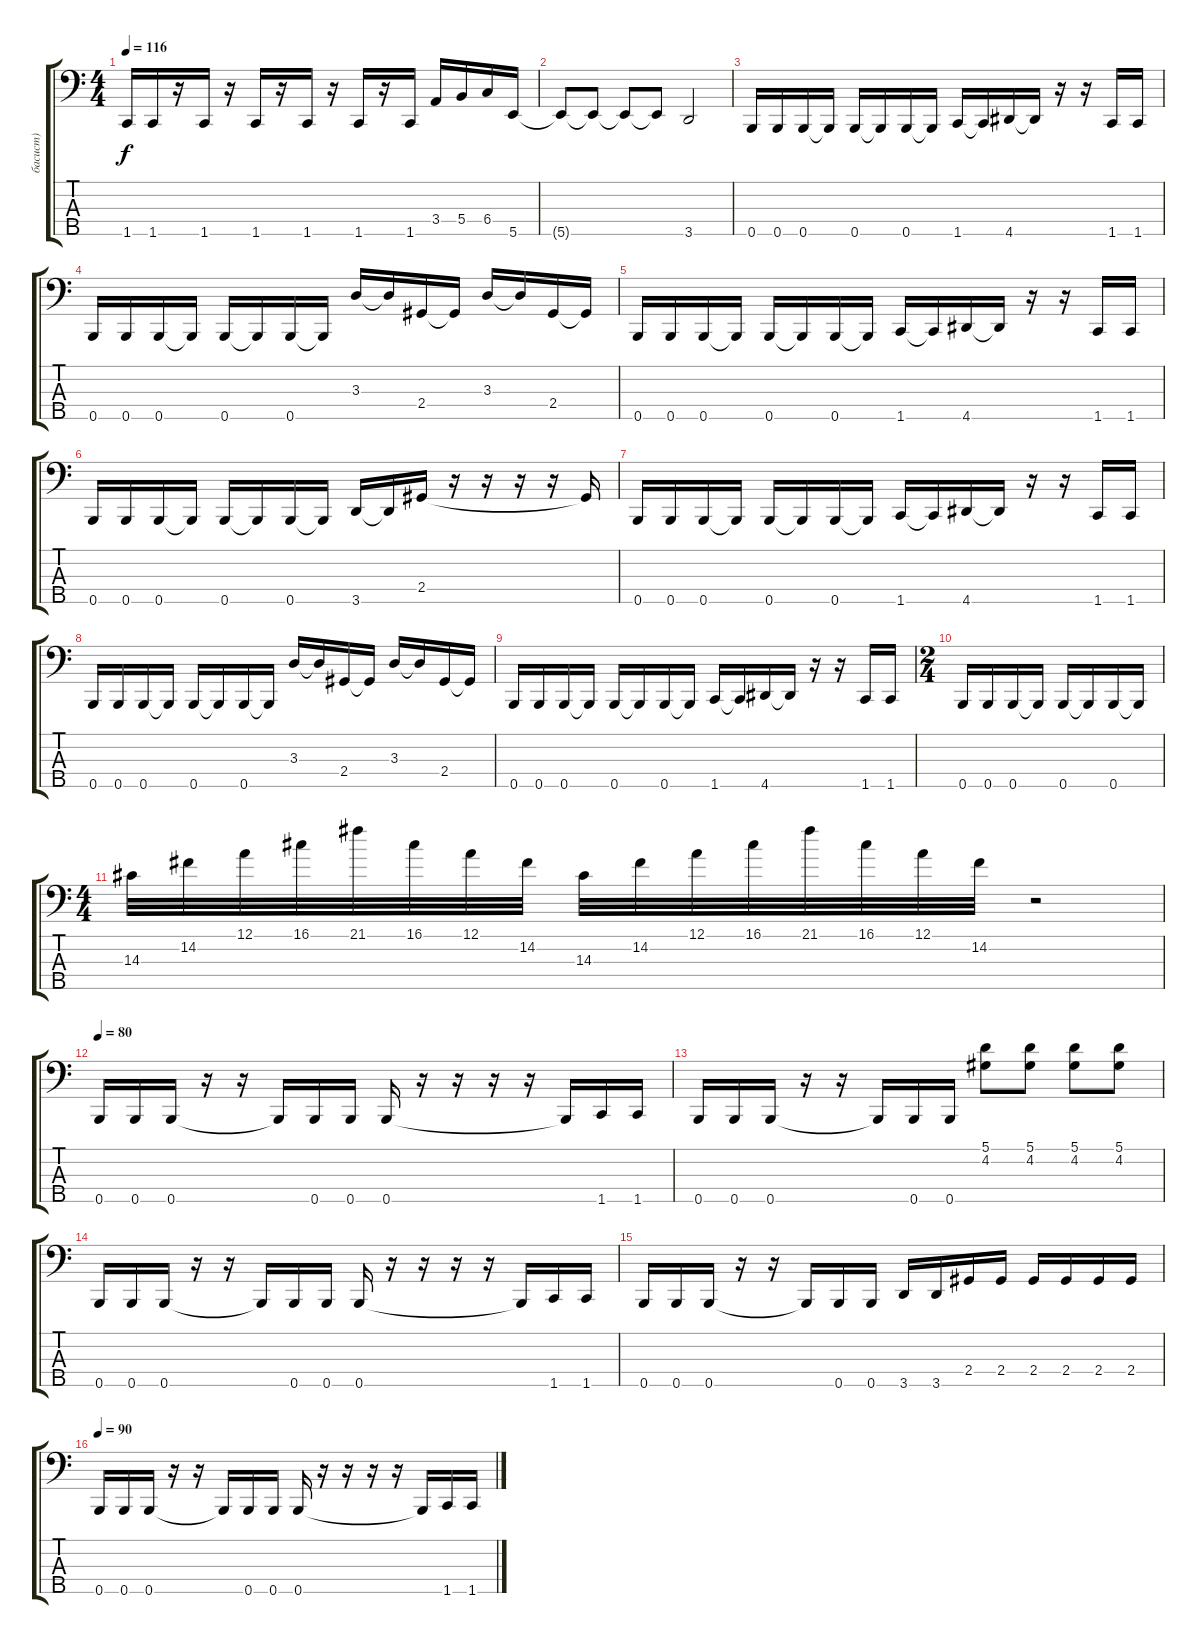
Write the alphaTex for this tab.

\track ("басист)" "басист)") {instrument electricbassfinger}
\staff {score tabs}
\tuning (A2 E2 B1 Gb1 B0) {hide}
\ts (4 4)
\tempo 116
\clef f4
\ks c
1.5{t}.16{dy f} 1.5.16 r.16 1.5.16 r.16 1.5.16 r.16 1.5.16 r.16 1.5.16 r.16 1.5.16 3.4.16 5.4.16 6.4.16 5.5.16 |
5.5{t}.8 5.5{t}.8 5.5{t}.8 5.5{t}.8 3.5.2 |
0.5.16 0.5.16 0.5.16 0.5{t}.16 0.5.16 0.5{t}.16 0.5.16 0.5{t}.16 1.5.16 1.5{t}.16 4.5.16 4.5{t}.16 r.16 r.16 1.5.16 1.5.16 |
0.5.16 0.5.16 0.5.16 0.5{t}.16 0.5.16 0.5{t}.16 0.5.16 0.5{t}.16 3.3.16 3.3{t}.16 2.4.16 2.4{t}.16 3.3.16 3.3{t}.16 2.4.16 2.4{t}.16 |
0.5.16 0.5.16 0.5.16 0.5{t}.16 0.5.16 0.5{t}.16 0.5.16 0.5{t}.16 1.5.16 1.5{t}.16 4.5.16 4.5{t}.16 r.16 r.16 1.5.16 1.5.16 |
0.5.16 0.5.16 0.5.16 0.5{t}.16 0.5.16 0.5{t}.16 0.5.16 0.5{t}.16 3.5.16 3.5{t}.16 2.4.16 r.16 r.16 r.16 r.16 2.4{t}.16 |
0.5.16 0.5.16 0.5.16 0.5{t}.16 0.5.16 0.5{t}.16 0.5.16 0.5{t}.16 1.5.16 1.5{t}.16 4.5.16 4.5{t}.16 r.16 r.16 1.5.16 1.5.16 |
0.5.16 0.5.16 0.5.16 0.5{t}.16 0.5.16 0.5{t}.16 0.5.16 0.5{t}.16 3.3.16 3.3{t}.16 2.4.16 2.4{t}.16 3.3.16 3.3{t}.16 2.4.16 2.4{t}.16 |
0.5.16 0.5.16 0.5.16 0.5{t}.16 0.5.16 0.5{t}.16 0.5.16 0.5{t}.16 1.5.16 1.5{t}.16 4.5.16 4.5{t}.16 r.16 r.16 1.5.16 1.5.16 |
\ts (2 4)
0.5.16 0.5.16 0.5.16 0.5{t}.16 0.5.16 0.5{t}.16 0.5.16 0.5{t}.16 |
\ts (4 4)
14.3.32 14.2.32 12.1.32 16.1.32 21.1.32 16.1.32 12.1.32 14.2.32 14.3.32 14.2.32 12.1.32 16.1.32 21.1.32 16.1.32 12.1.32 14.2.32 r.2 |
\tempo 80
0.5.16 0.5.16 0.5.16 r.16 r.16 0.5{t}.16 0.5.16 0.5.16 0.5.16 r.16 r.16 r.16 r.16 0.5{t}.16 1.5.16 1.5.16 |
0.5.16 0.5.16 0.5.16 r.16 r.16 0.5{t}.16 0.5.16 0.5.16 (5.1 4.2).8 (5.1 4.2).8 (5.1 4.2).8 (5.1 4.2).8 |
0.5.16 0.5.16 0.5.16 r.16 r.16 0.5{t}.16 0.5.16 0.5.16 0.5.16 r.16 r.16 r.16 r.16 0.5{t}.16 1.5.16 1.5.16 |
0.5.16 0.5.16 0.5.16 r.16 r.16 0.5{t}.16 0.5.16 0.5.16 3.5.16 3.5.16 2.4.16 2.4.16 2.4.16 2.4.16 2.4.16 2.4.16 |
\tempo 80
\tempo 90
0.5.16 0.5.16 0.5.16 r.16 r.16 0.5{t}.16 0.5.16 0.5.16 0.5.16 r.16 r.16 r.16 r.16 0.5{t}.16 1.5.16 1.5.16
